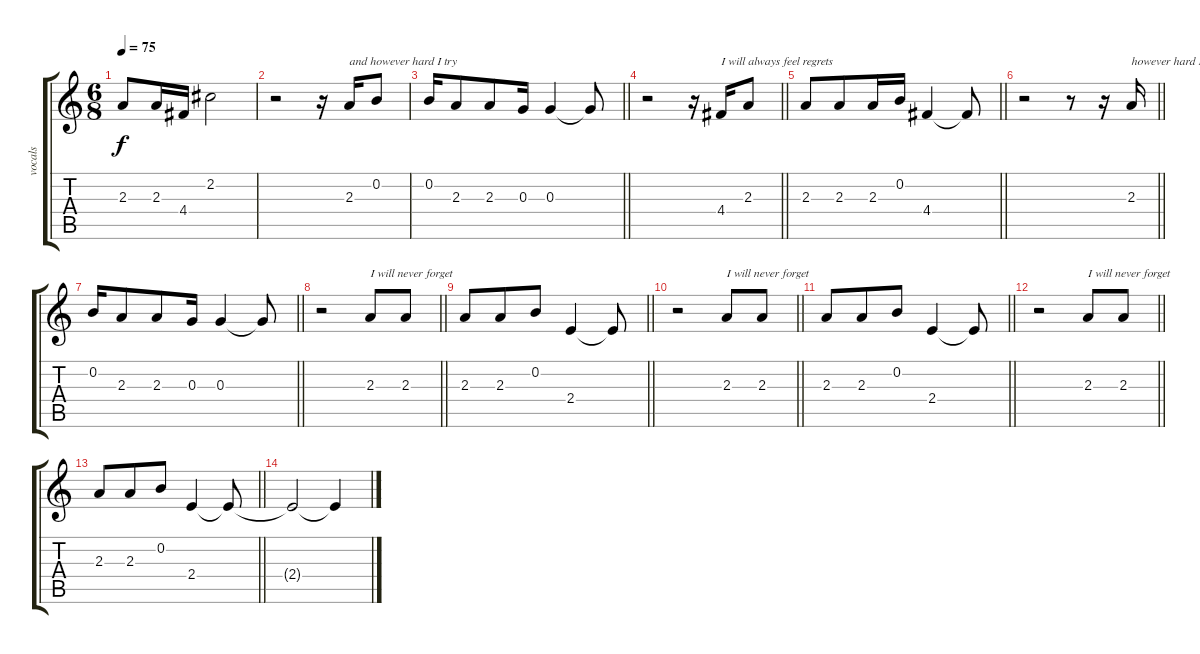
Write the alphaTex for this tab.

\track ("vocals" "vocals") {instrument electricguitarjazz}
\staff {score tabs}
\tuning (E4 B3 G3 D3 A2 E2) {hide}
\ts (6 8)
\tempo 75
\clef g2
\ks c
2.3.8{dy f} 2.3.16 4.4.16 2.2.2 |
r.2 r.16 2.3.16{txt "and however hard I try"} 0.2.8 |
\barLineRight lightlight
0.2.16 2.3.8 2.3.8 0.3.16 0.3.4 0.3{t}.8 |
\barLineRight lightlight
r.2 r.16 4.4.16{txt "I will always feel regrets"} 2.3.8 |
\barLineRight lightlight
2.3.8 2.3.8 2.3.16 0.2.16 4.4.4 4.4{t}.8 |
\barLineRight lightlight
r.2 r.8 r.16 2.3.16{txt "however hard I try"} |
\barLineRight lightlight
0.2.16 2.3.8 2.3.8 0.3.16 0.3.4 0.3{t}.8 |
\barLineRight lightlight
r.2 2.3.8{txt "I will never forget"} 2.3.8 |
\barLineRight lightlight
2.3.8 2.3.8 0.2.8 2.4.4 2.4{t}.8 |
\barLineRight lightlight
r.2 2.3.8{txt "I will never forget"} 2.3.8 |
\barLineRight lightlight
2.3.8 2.3.8 0.2.8 2.4.4 2.4{t}.8 |
\barLineRight lightlight
r.2 2.3.8{txt "I will never forget"} 2.3.8 |
\barLineRight lightlight
2.3.8 2.3.8 0.2.8 2.4.4 2.4{t}.8 |
2.4{t}.2 2.4{t}.4
